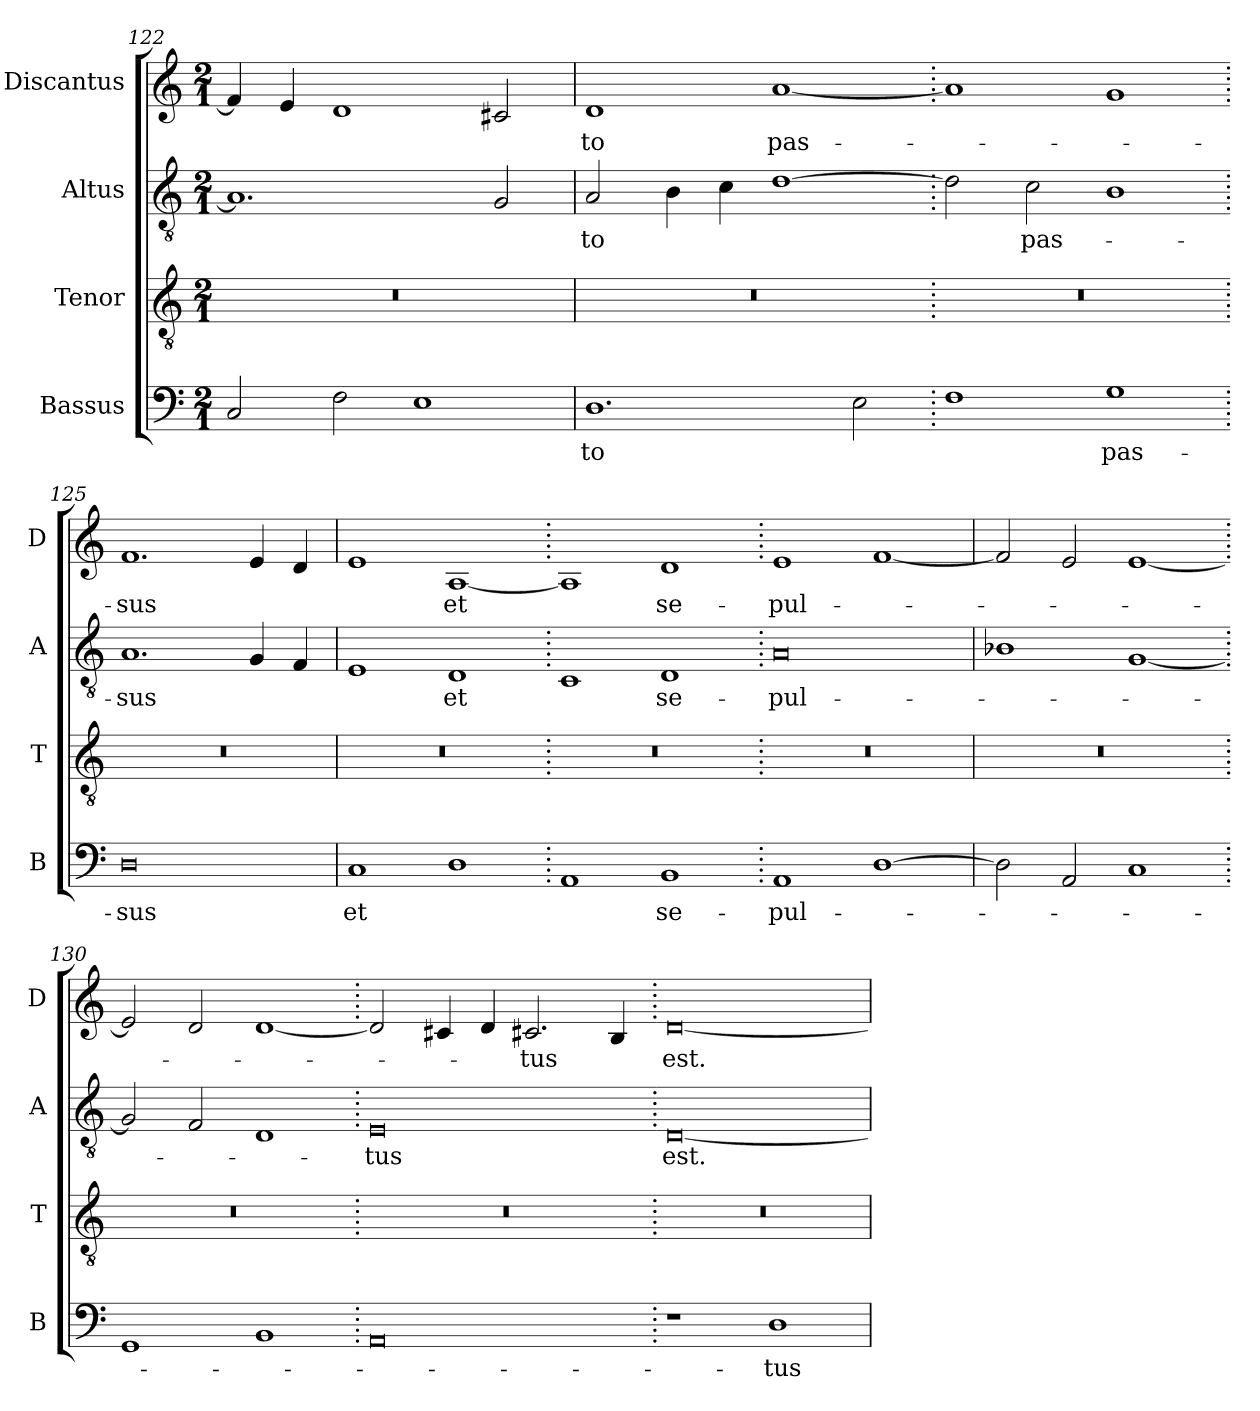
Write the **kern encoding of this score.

**kern	**text	**kern	**kern	**text	**kern	**text
*part4	*part4	*part3	*part2	*part2	*part1	*part1
*staff4	*staff4	*staff3	*staff2	*staff2	*staff1	*staff1
*I"Bassus	*	*I"Tenor	*I"Altus	*	*I"Discantus	*
*I'B	*	*I'T	*I'A	*	*I'D	*
*clefF4	*	*clefGv2	*clefGv2	*	*clefG2	*
*k[]	*	*k[]	*k[]	*	*k[]	*
*M2/1	*	*M2/1	*M2/1	*	*M2/1	*
=122	=122	=122	=122	=122	=122	=122
2C	.	0r	1.A]	.	4f]	.
.	.	.	.	.	4e	.
2F	.	.	.	.	1d	.
1E	.	.	.	.	.	.
.	.	.	2G	.	2c#X	.
=123	=123	=123	=123	=123	=123	=123
1.D	-to	0r	2A	-to	1d	-to
.	.	.	4B	.	.	.
.	.	.	4c	.	.	.
.	.	.	[1d	.	[1a	pas-
2E	.	.	.	.	.	.
=124.	=124.	=124.	=124.	=124.	=124.	=124.
1F	.	0r	2d]	.	1a]	.
.	.	.	2c	pas-	.	.
1G	pas-	.	1B	.	1g	.
=125.	=125.	=125.	=125.	=125.	=125.	=125.
0D	-sus	0r	1.A	-sus	1.f	-sus
.	.	.	4G	.	4e	.
.	.	.	4F	.	4d	.
=126	=126	=126	=126	=126	=126	=126
1C	et	0r	1E	.	1e	.
1D	.	.	1D	et	[1A	et
=127.	=127.	=127.	=127.	=127.	=127.	=127.
1AA	.	0r	1C	.	1A]	.
1BB	se-	.	1D	se-	1d	se-
=128.	=128.	=128.	=128.	=128.	=128.	=128.
1AA	-pul-	0r	0A	-pul-	1e	-pul-
[1D	.	.	.	.	[1f	.
=129	=129	=129	=129	=129	=129	=129
2D]	.	0r	1B-X	.	2f]	.
2AA	.	.	.	.	2e	.
1C	.	.	[1G	.	[1e	.
=130.	=130.	=130.	=130.	=130.	=130.	=130.
1GG	.	0r	2G]	.	2e]	.
.	.	.	2F	.	2d	.
1BB	.	.	1D	.	[1d	.
=131.	=131.	=131.	=131.	=131.	=131.	=131.
0AA	.	0r	0E	-tus	2d]	.
.	.	.	.	.	4c#X	.
.	.	.	.	.	4d	.
.	.	.	.	.	2.c#X	-tus
.	.	.	.	.	4B	.
=132.	=132.	=132.	=132.	=132.	=132.	=132.
1r	.	0r	[0D	est.	[0d	est.
1D	-tus	.	.	.	.	.
=	=	=	=	=	=	=
*-	*-	*-	*-	*-	*-	*-
